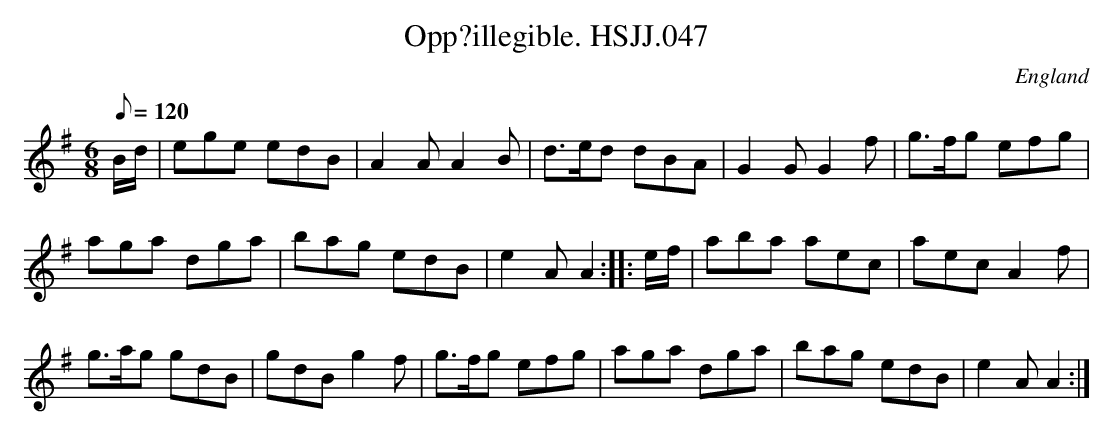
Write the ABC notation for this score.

X:1
T:Opp?illegible. HSJJ.047
M:6/8
L:1/8
Q:120
O:England
K:G
B/d/|ege edB|A2AA2B|d>ed dBA|G2GG2f|g>fg efg|!aga dga|bag edB|e2AA2:|
|:e/f/|aba aec|aecA2f|!g>ag gdB|gdBg2f|g>fg efg|aga dga|bag edB|e2AA2:|]
